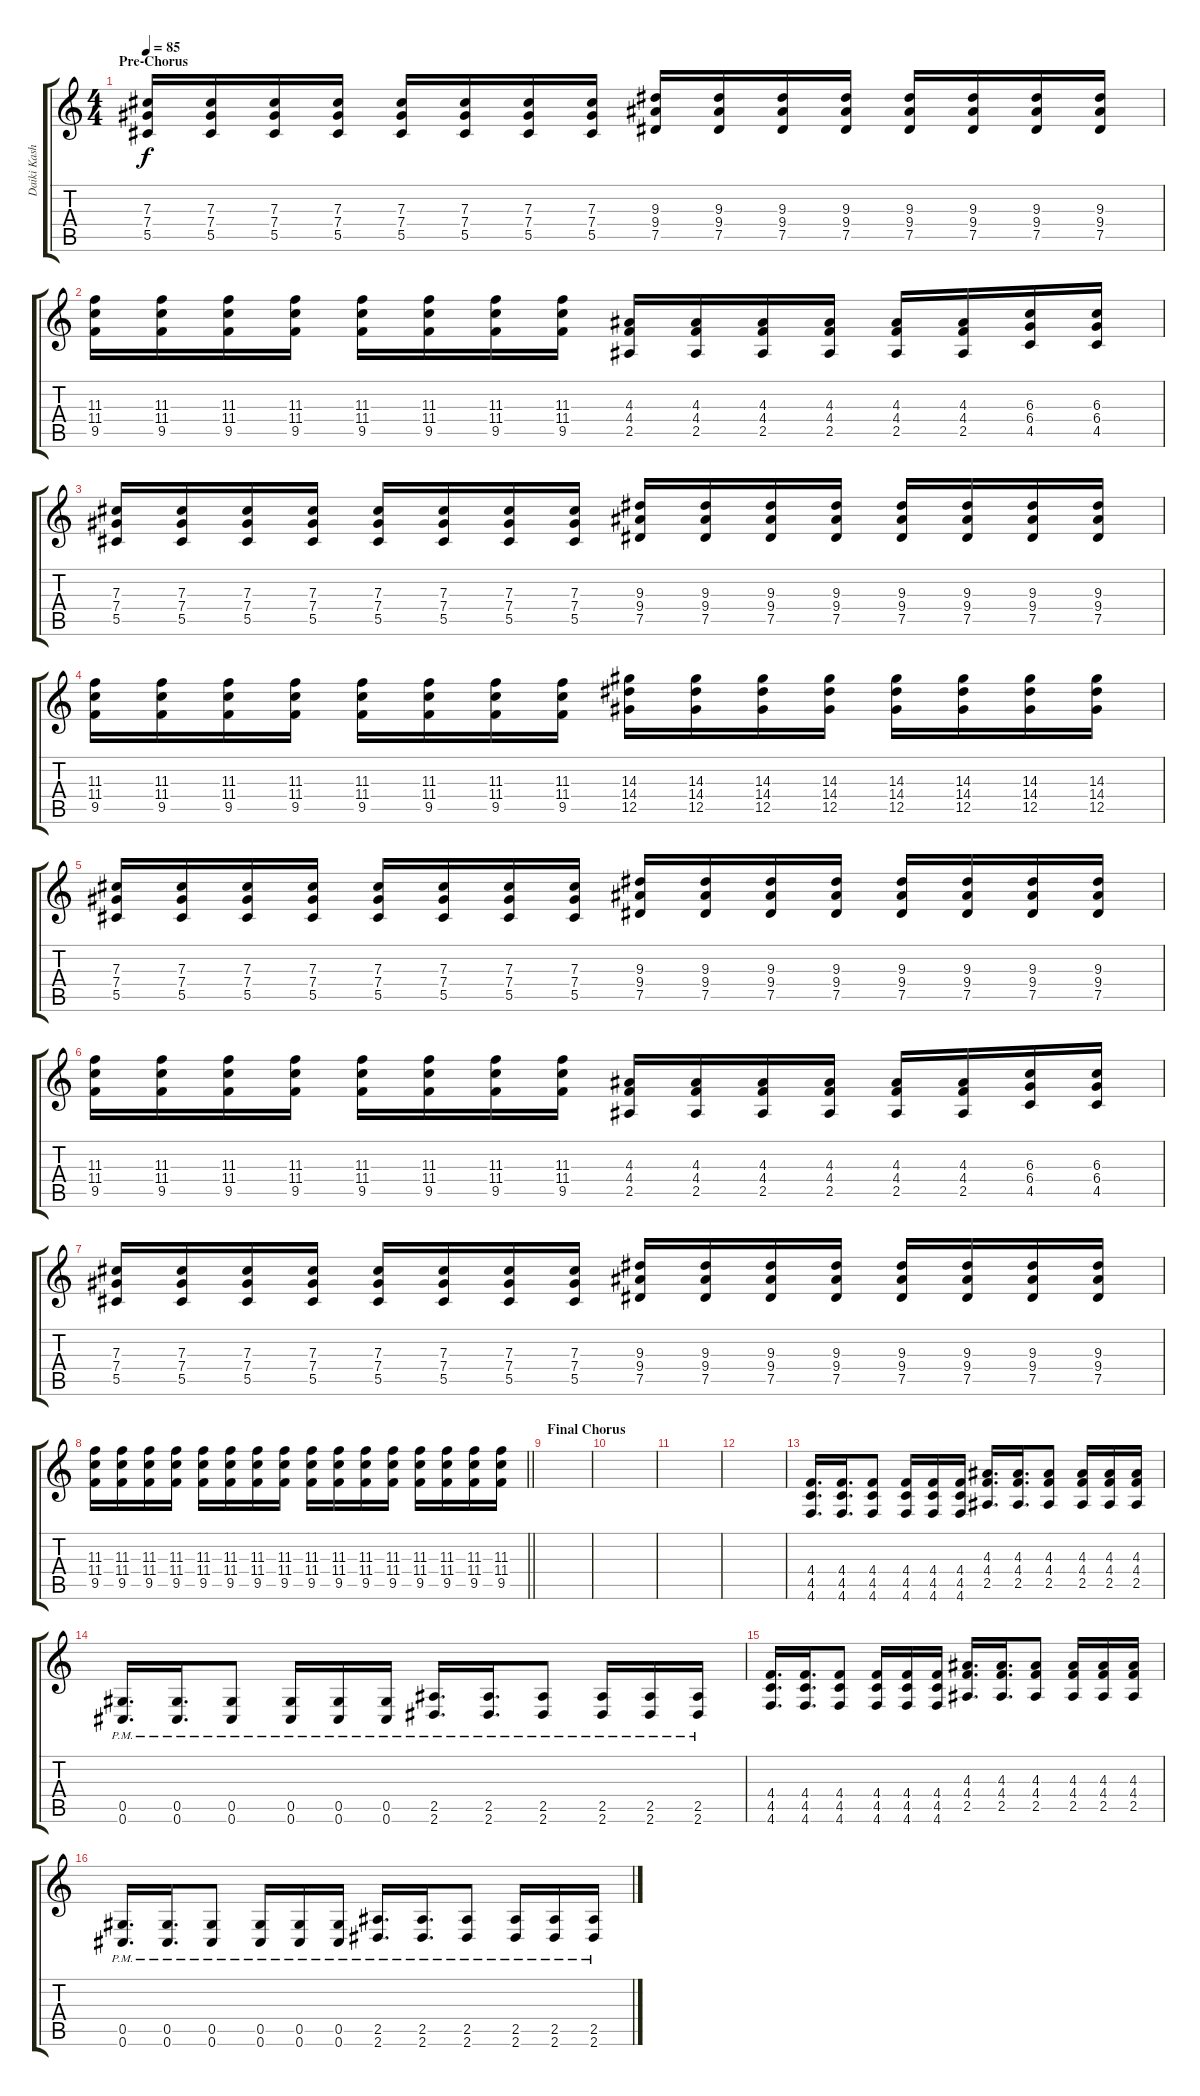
\track ("Daiki Kasho (Guitar 1)" "Daiki Kash") {instrument distortionguitar}
\staff {score tabs}
\tuning (Eb4 Bb3 Gb3 Db3 Ab2 Db2) {hide}
\ts (4 4)
\section ("" "Pre-Chorus")
\tempo 85
\clef g2
\ks c
(7.3 7.4 5.5).16{dy f} (7.3 7.4 5.5).16 (7.3 7.4 5.5).16 (7.3 7.4 5.5).16 (7.3 7.4 5.5).16 (7.3 7.4 5.5).16 (7.3 7.4 5.5).16 (7.3 7.4 5.5).16 (9.3 9.4 7.5).16 (9.3 9.4 7.5).16 (9.3 9.4 7.5).16 (9.3 9.4 7.5).16 (9.3 9.4 7.5).16 (9.3 9.4 7.5).16 (9.3 9.4 7.5).16 (9.3 9.4 7.5).16 |
(11.3 11.4 9.5).16 (11.3 11.4 9.5).16 (11.3 11.4 9.5).16 (11.3 11.4 9.5).16 (11.3 11.4 9.5).16 (11.3 11.4 9.5).16 (11.3 11.4 9.5).16 (11.3 11.4 9.5).16 (4.3 4.4 2.5).16 (4.3 4.4 2.5).16 (4.3 4.4 2.5).16 (4.3 4.4 2.5).16 (4.3 4.4 2.5).16 (4.3 4.4 2.5).16 (6.3 6.4 4.5).16 (6.3 6.4 4.5).16 |
(7.3 7.4 5.5).16 (7.3 7.4 5.5).16 (7.3 7.4 5.5).16 (7.3 7.4 5.5).16 (7.3 7.4 5.5).16 (7.3 7.4 5.5).16 (7.3 7.4 5.5).16 (7.3 7.4 5.5).16 (9.3 9.4 7.5).16 (9.3 9.4 7.5).16 (9.3 9.4 7.5).16 (9.3 9.4 7.5).16 (9.3 9.4 7.5).16 (9.3 9.4 7.5).16 (9.3 9.4 7.5).16 (9.3 9.4 7.5).16 |
(11.3 11.4 9.5).16 (11.3 11.4 9.5).16 (11.3 11.4 9.5).16 (11.3 11.4 9.5).16 (11.3 11.4 9.5).16 (11.3 11.4 9.5).16 (11.3 11.4 9.5).16 (11.3 11.4 9.5).16 (14.3 14.4 12.5).16 (14.3 14.4 12.5).16 (14.3 14.4 12.5).16 (14.3 14.4 12.5).16 (14.3 14.4 12.5).16 (14.3 14.4 12.5).16 (14.3 14.4 12.5).16 (14.3 14.4 12.5).16 |
(7.3 7.4 5.5).16 (7.3 7.4 5.5).16 (7.3 7.4 5.5).16 (7.3 7.4 5.5).16 (7.3 7.4 5.5).16 (7.3 7.4 5.5).16 (7.3 7.4 5.5).16 (7.3 7.4 5.5).16 (9.3 9.4 7.5).16 (9.3 9.4 7.5).16 (9.3 9.4 7.5).16 (9.3 9.4 7.5).16 (9.3 9.4 7.5).16 (9.3 9.4 7.5).16 (9.3 9.4 7.5).16 (9.3 9.4 7.5).16 |
(11.3 11.4 9.5).16 (11.3 11.4 9.5).16 (11.3 11.4 9.5).16 (11.3 11.4 9.5).16 (11.3 11.4 9.5).16 (11.3 11.4 9.5).16 (11.3 11.4 9.5).16 (11.3 11.4 9.5).16 (4.3 4.4 2.5).16 (4.3 4.4 2.5).16 (4.3 4.4 2.5).16 (4.3 4.4 2.5).16 (4.3 4.4 2.5).16 (4.3 4.4 2.5).16 (6.3 6.4 4.5).16 (6.3 6.4 4.5).16 |
(7.3 7.4 5.5).16 (7.3 7.4 5.5).16 (7.3 7.4 5.5).16 (7.3 7.4 5.5).16 (7.3 7.4 5.5).16 (7.3 7.4 5.5).16 (7.3 7.4 5.5).16 (7.3 7.4 5.5).16 (9.3 9.4 7.5).16 (9.3 9.4 7.5).16 (9.3 9.4 7.5).16 (9.3 9.4 7.5).16 (9.3 9.4 7.5).16 (9.3 9.4 7.5).16 (9.3 9.4 7.5).16 (9.3 9.4 7.5).16 |
\barLineRight lightlight
(11.3 11.4 9.5).16 (11.3 11.4 9.5).16 (11.3 11.4 9.5).16 (11.3 11.4 9.5).16 (11.3 11.4 9.5).16 (11.3 11.4 9.5).16 (11.3 11.4 9.5).16 (11.3 11.4 9.5).16 (11.3 11.4 9.5).16 (11.3 11.4 9.5).16 (11.3 11.4 9.5).16 (11.3 11.4 9.5).16 (11.3 11.4 9.5).16 (11.3 11.4 9.5).16 (11.3 11.4 9.5).16 (11.3 11.4 9.5).16 |
\section ("" "Final Chorus")
|
|
|
|
(4.4 4.5 4.6).16{d} (4.4 4.5 4.6).16{d} (4.4 4.5 4.6).8 (4.4 4.5 4.6).16 (4.4 4.5 4.6).16 (4.4 4.5 4.6).16 (4.3 4.4 2.5).16{d} (4.3 4.4 2.5).16{d} (4.3 4.4 2.5).8 (4.3 4.4 2.5).16 (4.3 4.4 2.5).16 (4.3 4.4 2.5).16 |
(0.5{pm} 0.6{pm}).16{d} (0.5{pm} 0.6{pm}).16{d} (0.5{pm} 0.6{pm}).8 (0.5{pm} 0.6{pm}).16 (0.5{pm} 0.6{pm}).16 (0.5{pm} 0.6{pm}).16 (2.5{pm} 2.6{pm}).16{d} (2.5{pm} 2.6{pm}).16{d} (2.5{pm} 2.6{pm}).8 (2.5{pm} 2.6{pm}).16 (2.5{pm} 2.6{pm}).16 (2.5{pm} 2.6{pm}).16 |
(4.4 4.5 4.6).16{d} (4.4 4.5 4.6).16{d} (4.4 4.5 4.6).8 (4.4 4.5 4.6).16 (4.4 4.5 4.6).16 (4.4 4.5 4.6).16 (4.3 4.4 2.5).16{d} (4.3 4.4 2.5).16{d} (4.3 4.4 2.5).8 (4.3 4.4 2.5).16 (4.3 4.4 2.5).16 (4.3 4.4 2.5).16 |
(0.5{pm} 0.6{pm}).16{d} (0.5{pm} 0.6{pm}).16{d} (0.5{pm} 0.6{pm}).8 (0.5{pm} 0.6{pm}).16 (0.5{pm} 0.6{pm}).16 (0.5{pm} 0.6{pm}).16 (2.5{pm} 2.6{pm}).16{d} (2.5{pm} 2.6{pm}).16{d} (2.5{pm} 2.6{pm}).8 (2.5{pm} 2.6{pm}).16 (2.5{pm} 2.6{pm}).16 (2.5{pm} 2.6{pm}).16
